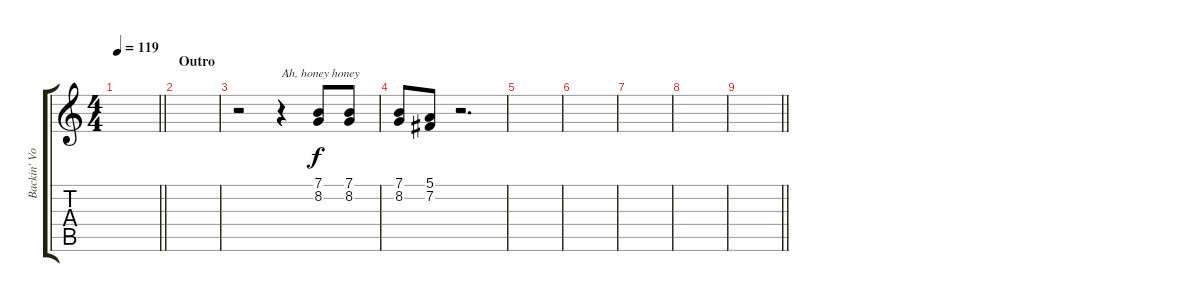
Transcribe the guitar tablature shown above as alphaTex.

\track ("Backin' Vocals" "Backin' Vo") {instrument choiraahs}
\staff {score tabs}
\tuning (E4 B3 G3 D3 A2 E2) {hide}
\ts (4 4)
\tempo 119
\clef g2
\barLineRight lightlight
\ks c
|
\section ("" "Outro")
|
r.2 r.4{txt "Ah, honey honey"} (7.1 8.2).8 (7.1 8.2).8 |
(7.1 8.2).8 (5.1 7.2).8 r.2{d} |
|
|
|
|
\barLineRight lightlight
